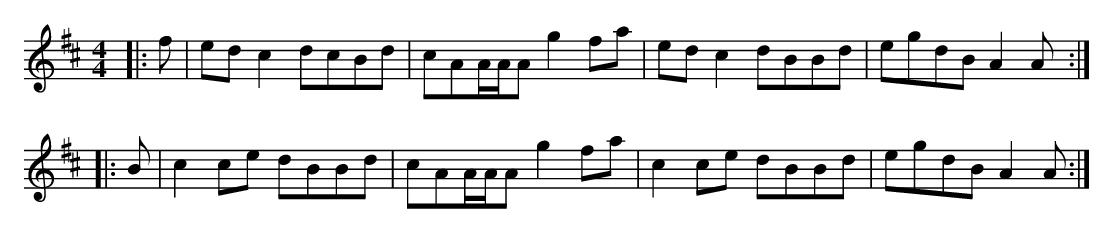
X:1
M:4/4
K:Amix
|:f|edc2 dcBd|cAA/A/A g2fa|edc2 dBBd|egdB A2A:|
|:B|c2ce dBBd|cAA/A/A g2fa|c2ce dBBd|egdB A2A:|
